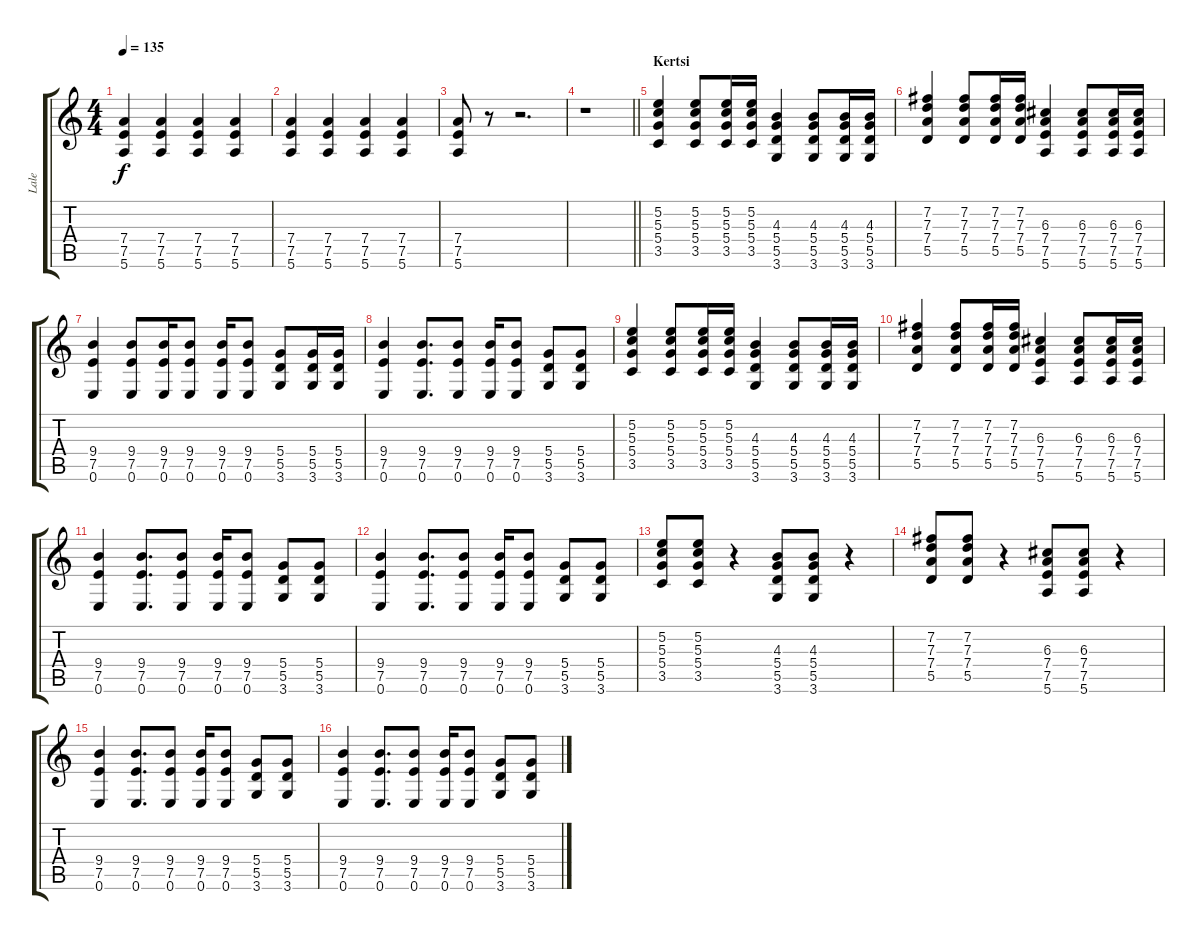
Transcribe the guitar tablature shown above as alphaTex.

\track ("Lale" "Lale") {instrument overdrivenguitar}
\staff {score tabs}
\tuning (E4 B3 G3 D3 A2 E2) {hide}
\ts (4 4)
\tempo 135
\clef g2
\ks c
(7.4 7.5 5.6).4{dy f} (7.4 7.5 5.6).4 (7.4 7.5 5.6).4 (7.4 7.5 5.6).4 |
(7.4 7.5 5.6).4 (7.4 7.5 5.6).4 (7.4 7.5 5.6).4 (7.4 7.5 5.6).4 |
(7.4 7.5 5.6).8 r.8 r.2{d} |
\barLineRight lightlight
r.1 |
\section ("" "Kertsi")
(5.2 5.3 5.4 3.5).4 (5.2 5.3 5.4 3.5).8 (5.2 5.3 5.4 3.5).16 (5.2 5.3 5.4 3.5).16 (4.3 5.4 5.5 3.6).4 (4.3 5.4 5.5 3.6).8 (4.3 5.4 5.5 3.6).16 (4.3 5.4 5.5 3.6).16 |
(7.2 7.3 7.4 5.5).4 (7.2 7.3 7.4 5.5).8 (7.2 7.3 7.4 5.5).16 (7.2 7.3 7.4 5.5).16 (6.3 7.4 7.5 5.6).4 (6.3 7.4 7.5 5.6).8 (6.3 7.4 7.5 5.6).16 (6.3 7.4 7.5 5.6).16 |
(9.4 7.5 0.6).4 (9.4 7.5 0.6).8 (9.4 7.5 0.6).16 (9.4 7.5 0.6).8 (9.4 7.5 0.6).16 (9.4 7.5 0.6).8 (5.4 5.5 3.6).8 (5.4 5.5 3.6).16 (5.4 5.5 3.6).16 |
(9.4 7.5 0.6).4 (9.4 7.5 0.6).8{d} (9.4 7.5 0.6).8 (9.4 7.5 0.6).16 (9.4 7.5 0.6).8 (5.4 5.5 3.6).8 (5.4 5.5 3.6).8 |
(5.2 5.3 5.4 3.5).4 (5.2 5.3 5.4 3.5).8 (5.2 5.3 5.4 3.5).16 (5.2 5.3 5.4 3.5).16 (4.3 5.4 5.5 3.6).4 (4.3 5.4 5.5 3.6).8 (4.3 5.4 5.5 3.6).16 (4.3 5.4 5.5 3.6).16 |
(7.2 7.3 7.4 5.5).4 (7.2 7.3 7.4 5.5).8 (7.2 7.3 7.4 5.5).16 (7.2 7.3 7.4 5.5).16 (6.3 7.4 7.5 5.6).4 (6.3 7.4 7.5 5.6).8 (6.3 7.4 7.5 5.6).16 (6.3 7.4 7.5 5.6).16 |
(9.4 7.5 0.6).4 (9.4 7.5 0.6).8{d} (9.4 7.5 0.6).8 (9.4 7.5 0.6).16 (9.4 7.5 0.6).8 (5.4 5.5 3.6).8 (5.4 5.5 3.6).8 |
(9.4 7.5 0.6).4 (9.4 7.5 0.6).8{d} (9.4 7.5 0.6).8 (9.4 7.5 0.6).16 (9.4 7.5 0.6).8 (5.4 5.5 3.6).8 (5.4 5.5 3.6).8 |
(5.2 5.3 5.4 3.5).8 (5.2 5.3 5.4 3.5).8 r.4 (4.3 5.4 5.5 3.6).8 (4.3 5.4 5.5 3.6).8 r.4 |
(7.2 7.3 7.4 5.5).8 (7.2 7.3 7.4 5.5).8 r.4 (6.3 7.4 7.5 5.6).8 (6.3 7.4 7.5 5.6).8 r.4 |
(9.4 7.5 0.6).4 (9.4 7.5 0.6).8{d} (9.4 7.5 0.6).8 (9.4 7.5 0.6).16 (9.4 7.5 0.6).8 (5.4 5.5 3.6).8 (5.4 5.5 3.6).8 |
(9.4 7.5 0.6).4 (9.4 7.5 0.6).8{d} (9.4 7.5 0.6).8 (9.4 7.5 0.6).16 (9.4 7.5 0.6).8 (5.4 5.5 3.6).8 (5.4 5.5 3.6).8
